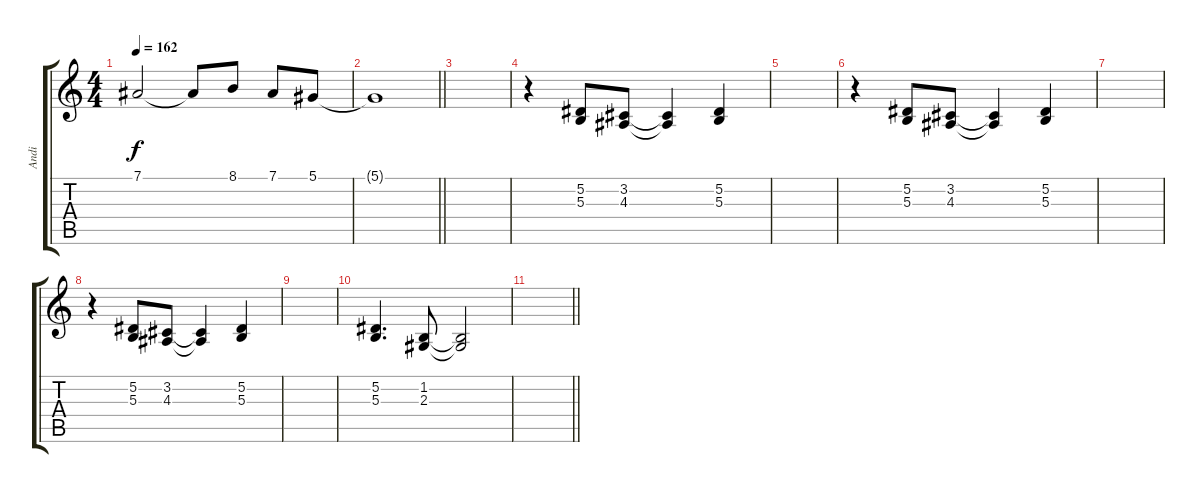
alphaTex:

\track ("Andi" "Andi") {instrument lead1square}
\staff {score tabs}
\tuning (Eb4 Bb3 Gb3 Db3 Ab2 Eb2) {hide}
\ts (4 4)
\tempo 162
\clef g2
\ks aminor
7.1.2{dy f} 7.1{t}.8 8.1.8 7.1.8 5.1.8 |
\barLineRight lightlight
5.1{t}.1 |
|
r.4 (5.2 5.3).8 (3.2 4.3).8 (3.2{t} 4.3{t}).4 (5.2 5.3).4 |
|
r.4 (5.2 5.3).8 (3.2 4.3).8 (3.2{t} 4.3{t}).4 (5.2 5.3).4 |
|
r.4 (5.2 5.3).8 (3.2 4.3).8 (3.2{t} 4.3{t}).4 (5.2 5.3).4 |
|
(5.2 5.3).4{d} (1.2 2.3).8 (1.2{t} 2.3{t}).2 |
\barLineRight lightlight
